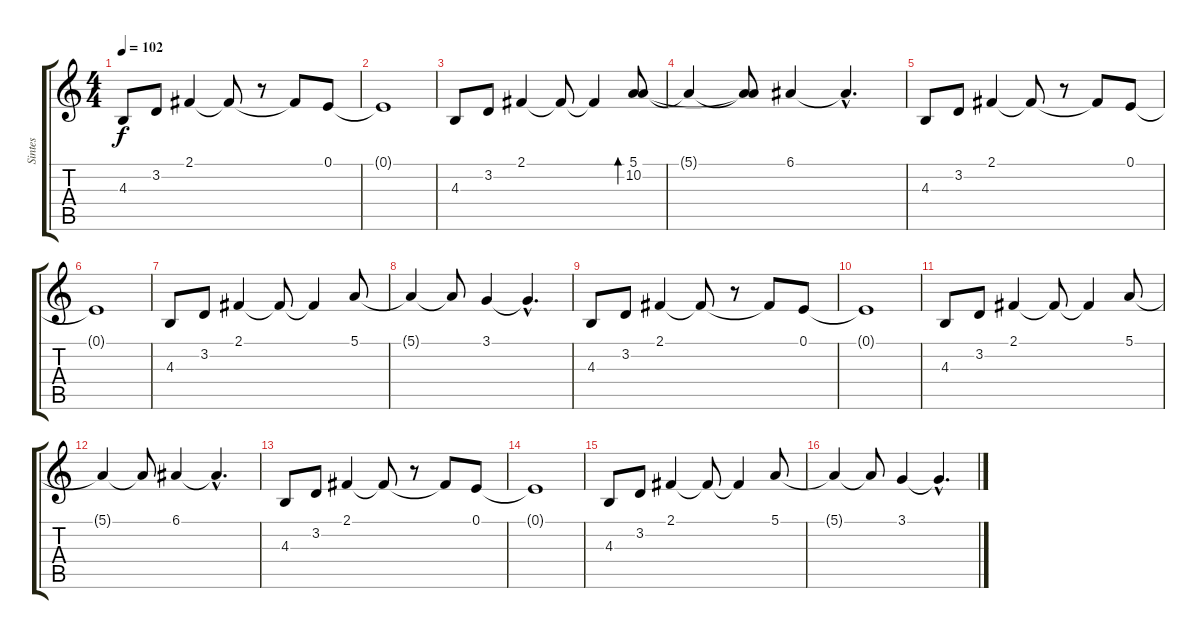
\track ("Sintes" "Sintes") {instrument electricpiano1}
\staff {score tabs}
\tuning (E4 B3 G3 D3 A2 E2) {hide}
\ts (4 4)
\tempo 102
\clef g2
\ks c
4.3.8{dy f instrument electricpiano1} 3.2.8 2.1.4 2.1{t}.8 r.8 2.1{t}.8 0.1.8 |
0.1{t}.1 |
4.3.8 3.2.8 2.1.4 2.1{t}.8 2.1{t}.4 (5.1 10.2).8{bd 480} |
5.1{t}.4 (5.1{t} 10.2{t}).8 6.1.4 6.1{hac t}.4{d} |
4.3.8 3.2.8 2.1.4 2.1{t}.8 r.8 2.1{t}.8 0.1.8 |
0.1{t}.1 |
4.3.8 3.2.8 2.1.4 2.1{t}.8 2.1{t}.4 5.1.8 |
5.1{t}.4 5.1{t}.8 3.1.4 3.1{hac t}.4{d} |
4.3.8 3.2.8 2.1.4 2.1{t}.8 r.8 2.1{t}.8 0.1.8 |
0.1{t}.1 |
4.3.8 3.2.8 2.1.4 2.1{t}.8 2.1{t}.4 5.1.8 |
5.1{t}.4 5.1{t}.8 6.1.4 6.1{hac t}.4{d} |
4.3.8 3.2.8 2.1.4 2.1{t}.8 r.8 2.1{t}.8 0.1.8 |
0.1{t}.1 |
4.3.8 3.2.8 2.1.4 2.1{t}.8 2.1{t}.4 5.1.8 |
5.1{t}.4 5.1{t}.8 3.1.4 3.1{hac t}.4{d}
